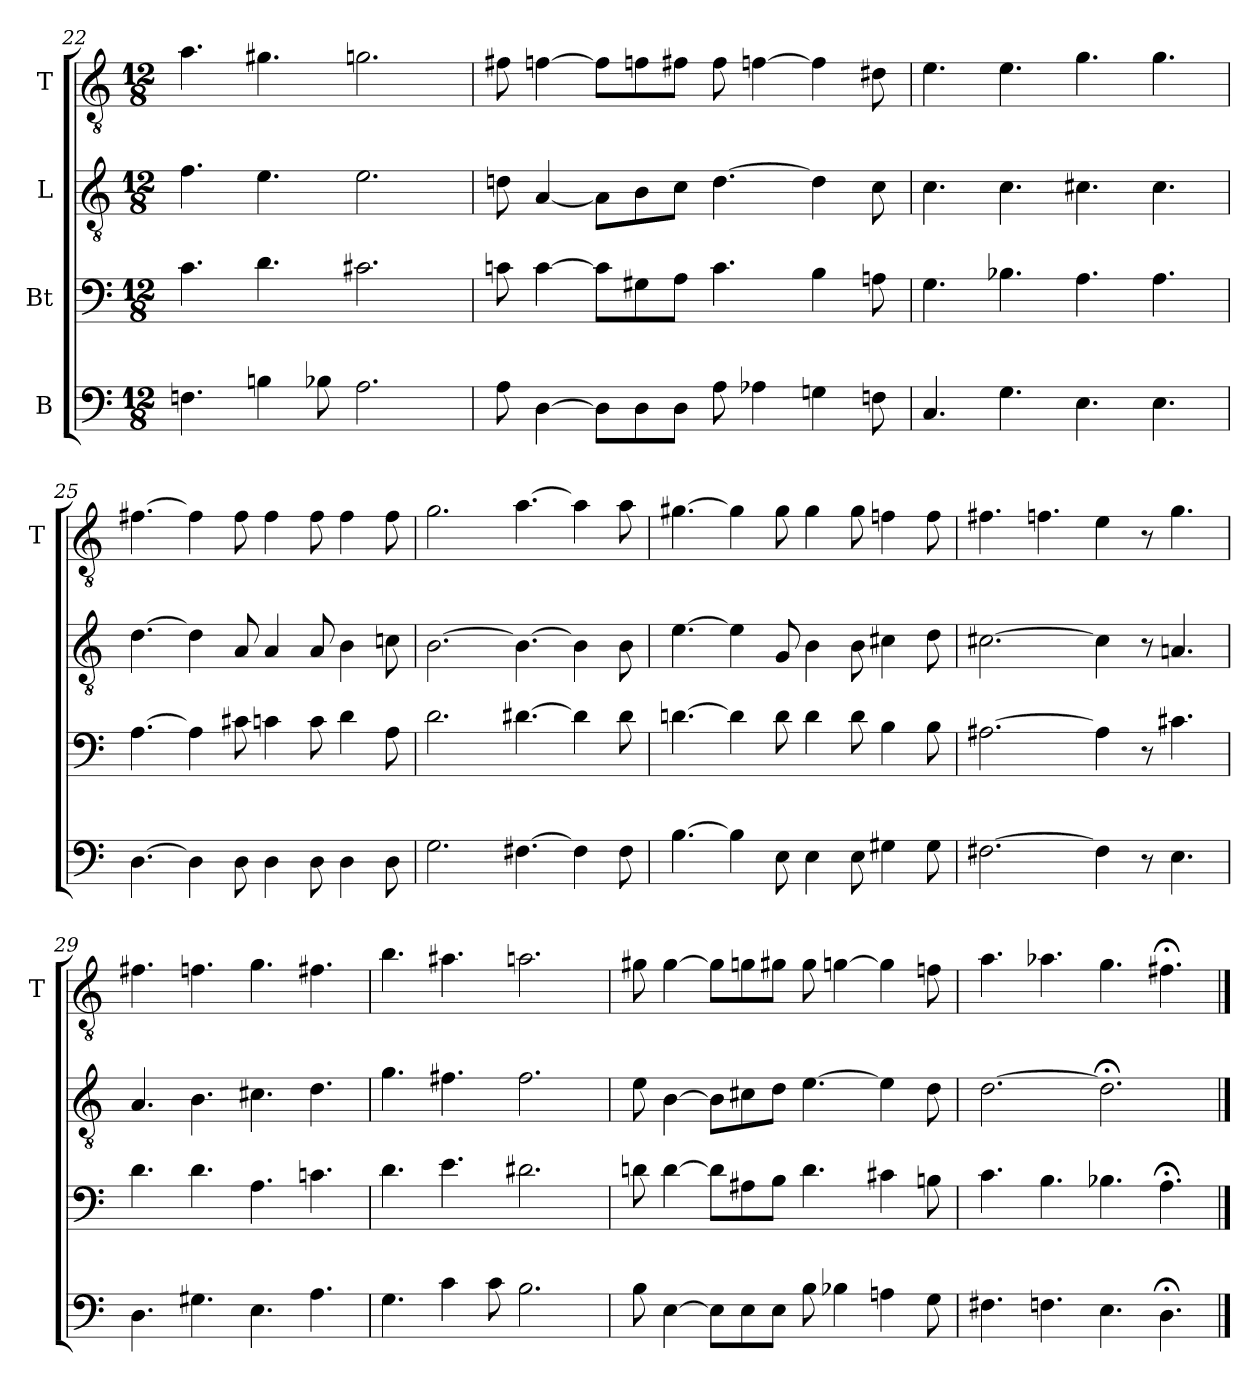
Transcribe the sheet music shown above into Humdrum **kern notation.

**kern	**kern	**kern	**kern
*part4	*part3	*part2	*part1
*staff4	*staff3	*staff2	*staff1
*I"B	*I"Bt	*I"L	*I"T
*	*	*	*I'T
*clefF4	*clefF4	*clefGv2	*clefGv2
*k[]	*k[]	*k[]	*k[]
*C:	*C:	*C:	*C:
*M12/8	*M12/8	*M12/8	*M12/8
=22	=22	=22	=22
4.Fn	4.c	4.f	4.a
4Bn	4.d	4.e	4.g#X
8B-X	.	.	.
2.A	2.c#X	2.e	2.gn
=23	=23	=23	=23
8A	8cn	8dn	8f#X
[4D	[4c	[4A	[4fn
8DL]	8cL]	8AL]	8fL]
8D	8G#X	8B	8fn
8DJ	8AJ	8cJ	8f#XJ
8A	4.c	[4.d	8f#
4A-X	.	.	[4fn
4Gn	4B	4d]	4f]
8Fn	8An	8c	8d#X
=24	=24	=24	=24
4.C	4.G	4.c	4.e
4.G	4.B-X	4.c	4.e
4.E	4.A	4.c#X	4.g
4.E	4.A	4.c#	4.g
=25	=25	=25	=25
[4.D	[4.A	[4.d	[4.f#X
4D]	4A]	4d]	4f#]
8D	8c#X	8A	8f#
4D	4cn	4A	4f#
8D	8c	8A	8f#
4D	4d	4B	4f#
8D	8A	8cn	8f#
=26	=26	=26	=26
2.G	2.d	[2.B	2.g
[4.F#X	[4.d#X	4.B_	[4.a
4F#]	4d#]	4B]	4a]
8F#	8d#	8B	8a
=27	=27	=27	=27
[4.B	[4.dn	[4.e	[4.g#X
4B]	4d]	4e]	4g#]
8E	8d	8G	8g#
4E	4d	4B	4g#
8E	8d	8B	8g#
4G#X	4B	4c#X	4fn
8G#	8B	8d	8f
=28	=28	=28	=28
[2.F#X	[2.A#X	[2.c#X	4.f#X
.	.	.	4.fn
4F#]	4A#]	4c#]	4e
8r	8r	8r	8r
4.E	4.c#X	4.An	4.g
=29	=29	=29	=29
4.D	4.d	4.A	4.f#X
4.G#X	4.d	4.B	4.fn
4.E	4.A	4.c#X	4.g
4.A	4.cn	4.d	4.f#X
=30	=30	=30	=30
4.G	4.d	4.g	4.b
4c	4.e	4.f#X	4.a#X
8c	.	.	.
2.B	2.d#X	2.f#	2.an
=31	=31	=31	=31
8B	8dn	8e	8g#X
[4E	[4d	[4B	[4g#
8EL]	8dL]	8BL]	8g#L]
8E	8A#X	8c#X	8gn
8EJ	8BJ	8dJ	8g#XJ
8B	4.d	[4.e	8g#
4B-X	.	.	[4gn
4An	4c#X	4e]	4g]
8G	8Bn	8d	8fn
=32	=32	=32	=32
4.F#X	4.c	[2.d	4.a
4.Fn	4.B	.	4.a-X
4.E	4.B-X	2.d;<]	4.g
4.D;<	4.A;<	.	4.f#X;<
==	==	==	==
*-	*-	*-	*-
